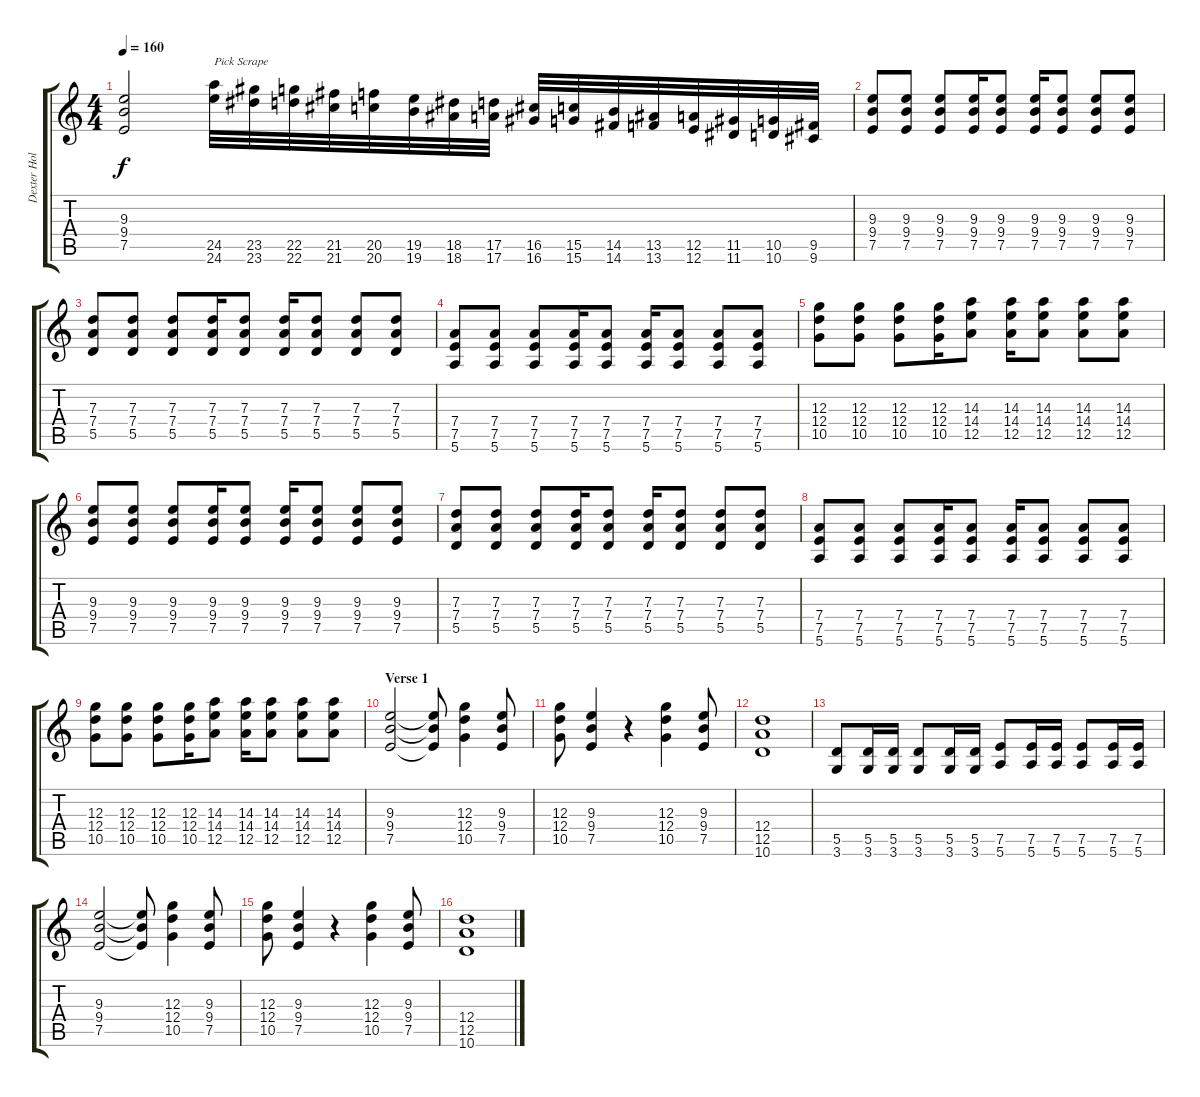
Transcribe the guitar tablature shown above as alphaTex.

\track ("Dexter Holland" "Dexter Hol") {instrument distortionguitar}
\staff {score tabs}
\tuning (E4 B3 G3 D3 A2 E2) {hide}
\ts (4 4)
\tempo 160
\clef g2
\ks c
(9.3{t} 9.4{t} 7.5{t}).2{dy f} (24.5 24.6).32{txt "Pick Scrape"} (23.5 23.6).32 (22.5 22.6).32 (21.5 21.6).32 (20.5 20.6).32 (19.5 19.6).32 (18.5 18.6).32 (17.5 17.6).32 (16.5 16.6).32 (15.5 15.6).32 (14.5 14.6).32 (13.5 13.6).32 (12.5 12.6).32 (11.5 11.6).32 (10.5 10.6).32 (9.5 9.6).32 |
(9.3 9.4 7.5).8 (9.3 9.4 7.5).8 (9.3 9.4 7.5).8 (9.3 9.4 7.5).16 (9.3 9.4 7.5).8 (9.3 9.4 7.5).16 (9.3 9.4 7.5).8 (9.3 9.4 7.5).8 (9.3 9.4 7.5).8 |
(7.3 7.4 5.5).8 (7.3 7.4 5.5).8 (7.3 7.4 5.5).8 (7.3 7.4 5.5).16 (7.3 7.4 5.5).8 (7.3 7.4 5.5).16 (7.3 7.4 5.5).8 (7.3 7.4 5.5).8 (7.3 7.4 5.5).8 |
(7.4 7.5 5.6).8 (7.4 7.5 5.6).8 (7.4 7.5 5.6).8 (7.4 7.5 5.6).16 (7.4 7.5 5.6).8 (7.4 7.5 5.6).16 (7.4 7.5 5.6).8 (7.4 7.5 5.6).8 (7.4 7.5 5.6).8 |
(12.3 12.4 10.5).8 (12.3 12.4 10.5).8 (12.3 12.4 10.5).8 (12.3 12.4 10.5).16 (14.3 14.4 12.5).8 (14.3 14.4 12.5).16 (14.3 14.4 12.5).8 (14.3 14.4 12.5).8 (14.3 14.4 12.5).8 |
(9.3 9.4 7.5).8 (9.3 9.4 7.5).8 (9.3 9.4 7.5).8 (9.3 9.4 7.5).16 (9.3 9.4 7.5).8 (9.3 9.4 7.5).16 (9.3 9.4 7.5).8 (9.3 9.4 7.5).8 (9.3 9.4 7.5).8 |
(7.3 7.4 5.5).8 (7.3 7.4 5.5).8 (7.3 7.4 5.5).8 (7.3 7.4 5.5).16 (7.3 7.4 5.5).8 (7.3 7.4 5.5).16 (7.3 7.4 5.5).8 (7.3 7.4 5.5).8 (7.3 7.4 5.5).8 |
(7.4 7.5 5.6).8 (7.4 7.5 5.6).8 (7.4 7.5 5.6).8 (7.4 7.5 5.6).16 (7.4 7.5 5.6).8 (7.4 7.5 5.6).16 (7.4 7.5 5.6).8 (7.4 7.5 5.6).8 (7.4 7.5 5.6).8 |
(12.3 12.4 10.5).8 (12.3 12.4 10.5).8 (12.3 12.4 10.5).8 (12.3 12.4 10.5).16 (14.3 14.4 12.5).8 (14.3 14.4 12.5).16 (14.3 14.4 12.5).8 (14.3 14.4 12.5).8 (14.3 14.4 12.5).8 |
\section ("" "Verse 1")
(9.3 9.4 7.5).2 (9.3{t} 9.4{t} 7.5{t}).8 (12.3 12.4 10.5).4 (9.3 9.4 7.5).8 |
(12.3 12.4 10.5).8 (9.3 9.4 7.5).4 r.4 (12.3 12.4 10.5).4 (9.3 9.4 7.5).8 |
(12.4 12.5 10.6).1 |
(5.5 3.6).8 (5.5 3.6).16 (5.5 3.6).16 (5.5 3.6).8 (5.5 3.6).16 (5.5 3.6).16 (7.5 5.6).8 (7.5 5.6).16 (7.5 5.6).16 (7.5 5.6).8 (7.5 5.6).16 (7.5 5.6).16 |
(9.3 9.4 7.5).2 (9.3{t} 9.4{t} 7.5{t}).8 (12.3 12.4 10.5).4 (9.3 9.4 7.5).8 |
(12.3 12.4 10.5).8 (9.3 9.4 7.5).4 r.4 (12.3 12.4 10.5).4 (9.3 9.4 7.5).8 |
(12.4 12.5 10.6).1
